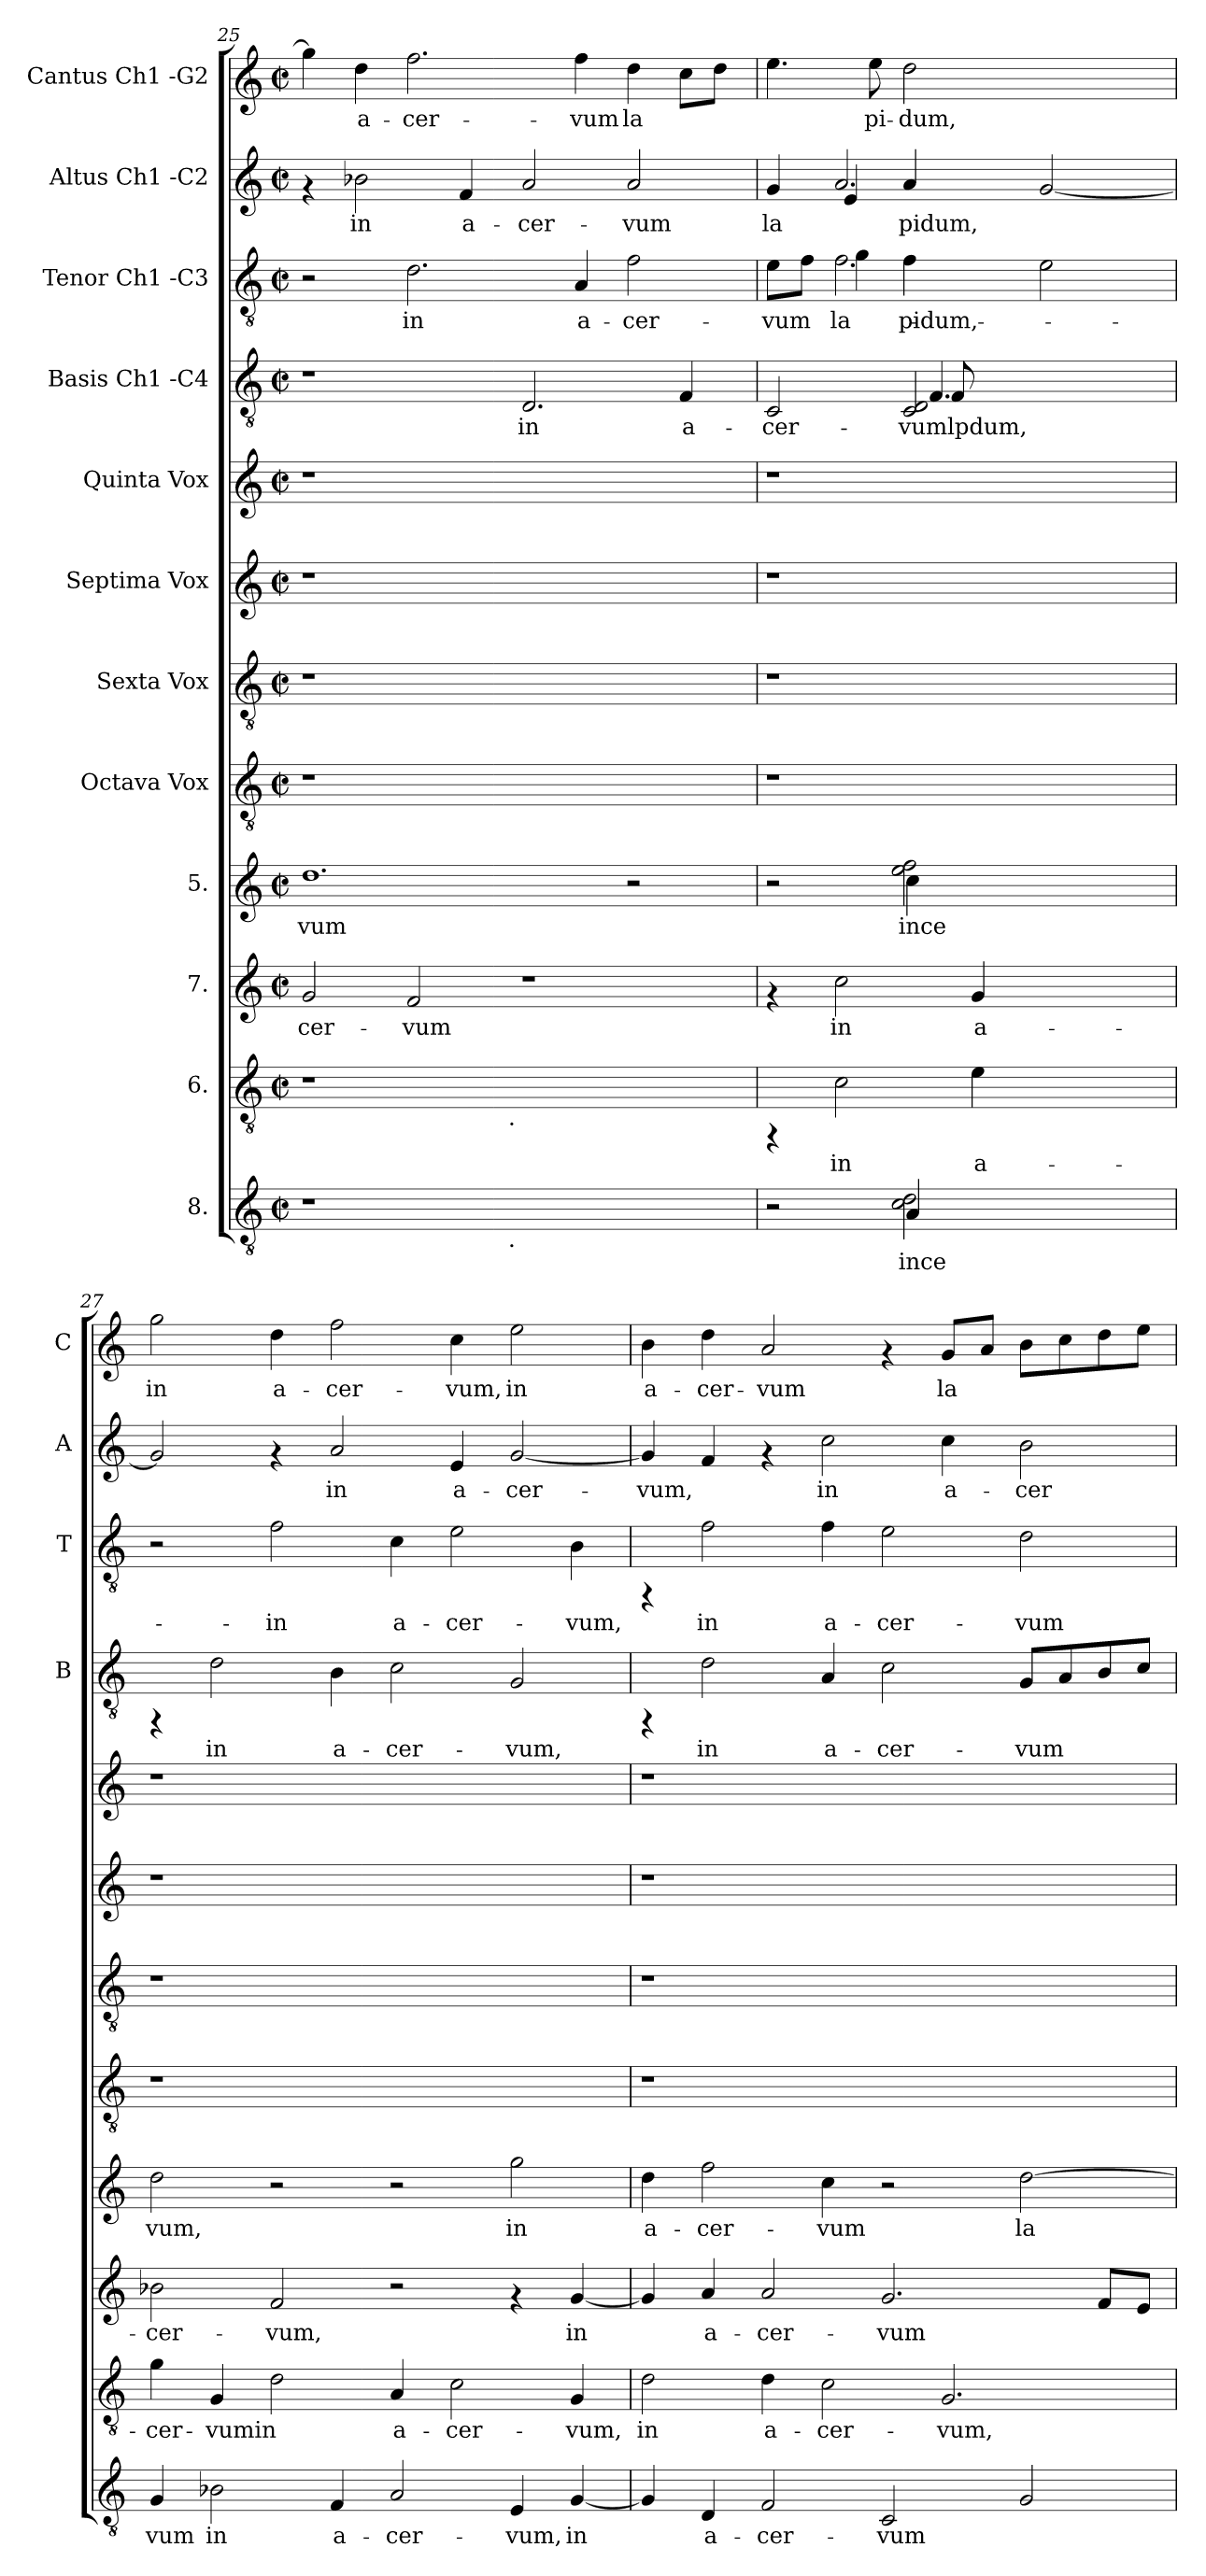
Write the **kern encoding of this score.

**kern	**text	**kern	**text	**kern	**text	**kern	**text	**kern	**kern	**kern	**kern	**kern	**text	**kern	**text	**kern	**text	**kern	**text
*part12	*part12	*part11	*part11	*part10	*part10	*part9	*part9	*part8	*part7	*part6	*part5	*part4	*part4	*part3	*part3	*part2	*part2	*part1	*part1
*staff12	*staff12	*staff11	*staff11	*staff10	*staff10	*staff9	*staff9	*staff8	*staff7	*staff6	*staff5	*staff4	*staff4	*staff3	*staff3	*staff2	*staff2	*staff1	*staff1
*I"8.	*	*I"6.	*	*I"7.	*	*I"5.	*	*I"Octava  Vox	*I"Sexta  Vox	*I"Septima  Vox	*I"Quinta  Vox	*I"Basis  Ch1 -C4	*	*I"Tenor  Ch1 -C3	*	*I"Altus  Ch1 -C2	*	*I"Cantus  Ch1 -G2	*
*	*	*	*	*	*	*	*	*	*	*	*	*I'B	*	*I'T	*	*I'A	*	*I'C	*
*clefGv2	*	*clefGv2	*	*clefG2	*	*clefG2	*	*clefGv2	*clefGv2	*clefG2	*clefG2	*clefGv2	*	*clefGv2	*	*clefG2	*	*clefG2	*
*k[]	*	*k[]	*	*k[]	*	*k[]	*	*k[]	*k[]	*k[]	*k[]	*k[]	*	*k[]	*	*k[]	*	*k[]	*
*C:	*	*C:	*	*C:	*	*C:	*	*C:	*C:	*C:	*C:	*C:	*	*C:	*	*C:	*	*C:	*
*M2/2	*	*M2/2	*	*M2/2	*	*M2/2	*	*M2/2	*M2/2	*M2/2	*M2/2	*M2/2	*	*M2/2	*	*M2/2	*	*M2/2	*
*met(c|)	*	*met(c|)	*	*met(c|)	*	*met(c|)	*	*met(c|)	*met(c|)	*met(c|)	*met(c|)	*met(c|)	*	*met(c|)	*	*met(c|)	*	*met(c|)	*
=25	=25	=25	=25	=25	=25	=25	=25	=25	=25	=25	=25	=25	=25	=25	=25	=25	=25	=25	=25
!	!	!	!	!	!LO:LY:b:cj	!	!LO:LY:b:cj	!	!	!	!	!	!	!	!	!	!	!	!LO:LY:b:cj
*^	*	*^	*	*	*	*	*	*	*	*	*	*	*	*	*	*	*	*	*
1r	2ryy	.	1r	2ryy	.	2g/	-cer-	1.dd	-vum	1r	1r	1r	1r	1r	.	2r	.	4rf	.	4gg\]	.
!	!	!	!	!	!	!	!	!	!	!	!	!	!	!	!	!	!	!	!LO:LY:b:cj	!	!LO:LY:b:cj
.	.	.	.	.	.	.	.	.	.	.	.	.	.	.	.	.	.	2b-X\	in	4dd\	a-
!	!	!	!	!	!	!	!LO:LY:b:cj	!	!	!	!	!	!	!	!	!	!LO:LY:b:cj	!	!	!	!LO:LY:b:cj
.	4...ryy	.	.	4...ryy	.	2f/	-vum	.	.	.	.	.	.	.	.	2.d\	in	.	.	2.ff\	-cer-
!	!	!	!	!	!	!	!	!	!	!	!	!	!	!	!	!	!	!	!LO:LY:b:cj	!	!
.	.	.	.	.	.	.	.	.	.	.	.	.	.	.	.	.	.	4f/	a-	.	.
!	!	!	!	!LO:TX:b:t=.	!	!	!	!	!	!	!	!	!	!	!	!	!	!	!	!	!
!	!LO:TX:b:t=.	!	!	!	!	!	!	!	!	!	!	!	!	!	!	!	!	!	!	!	!
.	1ryy	.	.	1ryy	.	.	.	.	.	.	.	.	.	.	.	.	.	.	.	.	.
!	!	!	!	!	!	!	!	!	!	!	!	!	!	!	!LO:LY:b:cj	!	!	!	!LO:LY:b:cj	!	!
1ryy	.	.	1ryy	.	.	1r	.	.	.	1ryy	1ryy	1ryy	1ryy	2.D/	in	.	.	2a/	-cer-	.	.
!	!	!	!	!	!	!	!	!	!	!	!	!	!	!	!	!	!LO:LY:b:cj	!	!	!	!LO:LY:b:cj
.	.	.	.	.	.	.	.	.	.	.	.	.	.	.	.	4A/	a-	.	.	4ff\	-vum
!	!	!	!	!	!	!	!	!	!	!	!	!	!	!	!	!	!LO:LY:b:cj	!	!LO:LY:b:cj	!	!LO:LY:b:cj
.	.	.	.	.	.	.	.	2r	.	.	.	.	.	.	.	2f\	-cer-	2a/	-vum	4dd\	la-
!	!	!	!	!	!	!	!	!	!	!	!	!	!	!	!LO:LY:b:cj	!	!	!	!	!	!LO:LY:b:cj
.	.	.	.	.	.	.	.	.	.	.	.	.	.	4F/	a-	.	.	.	.	8cc\L	--
!	!	!	!	!	!	!	!	!	!	!	!	!	!	!	!	!	!	!	!	!	!LO:LY:b:cj
.	.	.	.	.	.	.	.	.	.	.	.	.	.	.	.	.	.	.	.	8dd\J	--
.	32ryy	.	.	32ryy	.	.	.	.	.	.	.	.	.	.	.	.	.	.	.	.	.
=26	=26	=26	=26	=26	=26	=26	=26	=26	=26	=26	=26	=26	=26	=26	=26	=26	=26	=26	=26	=26	=26
*	*	*	*	*	*	*	*	*^	*	*	*	*	*	*	*	*	*	*	*	*	*
!	!	!	!	!	!	!	!	!	!	!	!	!	!	!	!	!LO:LY:b:cj	!	!LO:LY:b:cj	!	!LO:LY:b:cj	!	!LO:LY:b:cj
*	*	*	*	*	*	*	*	*	*	*	*	*	*	*	*^	*	*^	*	*^	*	*	*
*	*	*	*v	*v	*	*	*	*	*	*	*	*	*	*	*	*^	*	*	*	*	*	*	*	*	*
2r	2ryy	.	4rFF	.	4rf	.	2r	2ryy	.	1r	1r	1r	1r	2C/	2ryy	2ryy	-cer-	8e\L	4ryy	-vum	4g/	4ryy	la-	4.ee\	--
!	!	!	!	!	!	!	!	!	!	!	!	!	!	!	!	!	!	!	!	!LO:LY:b:cj	!	!	!	!	!
.	.	.	.	.	.	.	.	.	.	.	.	.	.	.	.	.	.	8f\J	.	.	.	.	.	.	.
!	!	!	!	!LO:LY:b:cj	!	!LO:LY:b:cj	!	!	!	!	!	!	!	!	!	!	!	!	!	!LO:LY:b:cj	!	!	!LO:LY:b:cj	!	!
.	.	.	2c\	in	2cc\	in	.	.	.	.	.	.	.	.	.	.	.	2.f\	4g\	la-	2.a/	4e/	--	.	.
!	!	!	!	!	!	!	!	!	!	!	!	!	!	!	!	!	!	!	!	!	!	!	!	!	!LO:LY:b:cj
.	.	.	.	.	.	.	.	.	.	.	.	.	.	.	.	.	.	.	.	.	.	.	.	8ee\	-pi-
!	!	!LO:LY:b:cj	!	!	!	!	!	!	!LO:LY:b:cj	!	!	!	!	!	!	!	!LO:LY:b:cj	!	!	!LO:LY:b:cj	!	!	!LO:LY:b:cj	!	!LO:LY:b:cj
2d\ 2c\	4A/	ince	.	.	.	.	2ff\ 2ee\	4cc\	ince	.	.	.	.	2D/ 2C/	4.F/	8F/	-vumlpdum,	.	4f\	-pidum,-	.	4a/	-pidum,-	2dd\	-dum,
.	.	.	.	.	.	.	.	.	.	.	.	.	.	.	.	2ryy	.	.	.	.	.	.	.	.	.
!	!	!	!	!LO:LY:b:cj	!	!LO:LY:b:cj	!	!	!	!	!	!	!	!	!	!	!	!	!	!	!	!	!	!	!
.	2ryy	.	4e\	a-	4g/	a-	.	2ryy	.	.	.	.	.	.	.	.	.	.	2.ryy	.	.	2.ryy	.	.	.
.	.	.	.	.	.	.	.	.	.	.	.	.	.	.	2ryy	.	.	.	.	.	.	.	.	.	.
2ryy	.	.	2ryy	.	2ryy	.	2ryy	.	.	2ryy	2ryy	2ryy	2ryy	2ryy	.	.	.	2e\	.	.	[<2g/	.	.	2ryy	.
.	.	.	.	.	.	.	.	.	.	.	.	.	.	.	.	4.ryy	.	.	.	.	.	.	.	.	.
.	4ryy	.	.	.	.	.	.	4ryy	.	.	.	.	.	.	.	.	.	.	.	.	.	.	.	.	.
.	.	.	.	.	.	.	.	.	.	.	.	.	.	.	8ryy	.	.	.	.	.	.	.	.	.	.
*	*	*	*	*	*	*	*	*	*	*	*	*	*	*	*v	*v	*	*	*	*	*v	*v	*	*	*
*v	*v	*	*	*	*	*	*v	*v	*	*	*	*	*	*	*	*	*v	*v	*	*	*	*	*
=27	=27	=27	=27	=27	=27	=27	=27	=27	=27	=27	=27	=27	=27	=27	=27	=27	=27	=27	=27	=27
!	!LO:LY:b:cj	!	!LO:LY:b:cj	!	!LO:LY:b:cj	!	!LO:LY:b:cj	!	!	!	!	!	!	!	!	!	!	!LO:LY:b:cj	!	!LO:LY:b:cj
*	*	*	*	*	*	*	*	*	*	*	*	*v	*v	*	*	*	*	*	*	*
4G/	vum	4g\	-cer-	2b-X\	-cer-	2dd\	vum,	1r	1r	1r	1r	4rFF	.	2r	.	2g/]	-	2gg\	in
!	!LO:LY:b:cj	!	!LO:LY:b:cj	!	!	!	!	!	!	!	!	!	!LO:LY:b:cj	!	!	!	!	!	!
2B-X\	in	4G/	-vumin	.	.	.	.	.	.	.	.	2d\	in	.	.	.	.	.	.
!	!	!	!LO:LY:b:cj	!	!LO:LY:b:cj	!	!	!	!	!	!	!	!	!	!LO:LY:b:cj	!	!	!	!LO:LY:b:cj
.	.	2d\	.	2f/	-vum,	2r	.	.	.	.	.	.	.	2f\	-in	4rf	.	4dd\	a-
!	!LO:LY:b:cj	!	!	!	!	!	!	!	!	!	!	!	!LO:LY:b:cj	!	!	!	!LO:LY:b:cj	!	!LO:LY:b:cj
4F/	a-	.	.	.	.	.	.	.	.	.	.	4B\	a-	.	.	2a/	in	2ff\	-cer-
!	!LO:LY:b:cj	!	!LO:LY:b:cj	!	!	!	!	!	!	!	!	!	!LO:LY:b:cj	!	!LO:LY:b:cj	!	!	!	!
2A/	-cer-	4A/	a-	2r	.	2r	.	1ryy	1ryy	1ryy	1ryy	2c\	-cer-	4c\	a-	.	.	.	.
!	!	!	!LO:LY:b:cj	!	!	!	!	!	!	!	!	!	!	!	!LO:LY:b:cj	!	!LO:LY:b:cj	!	!LO:LY:b:cj
.	.	2c\	-cer-	.	.	.	.	.	.	.	.	.	.	2e\	-cer-	4e/	a-	4cc\	-vum,
!	!LO:LY:b:cj	!	!	!	!	!	!LO:LY:b:cj	!	!	!	!	!	!LO:LY:b:cj	!	!	!	!LO:LY:b:cj	!	!LO:LY:b:cj
4E/	-vum,	.	.	4rf	.	2gg\	in	.	.	.	.	2G/	-vum,	.	.	[<2g/	-cer-	2ee\	in
!	!LO:LY:b:cj	!	!LO:LY:b:cj	!	!LO:LY:b:cj	!	!	!	!	!	!	!	!	!	!LO:LY:b:cj	!	!	!	!
[<4G/	in	4G/	-vum,	[<4g/	in	.	.	.	.	.	.	.	.	4B\	-vum,	.	.	.	.
!!LO:PB:g=z
=28	=28	=28	=28	=28	=28	=28	=28	=28	=28	=28	=28	=28	=28	=28	=28	=28	=28	=28	=28
!	!LO:LY:b:cj	!	!LO:LY:b:cj	!	!LO:LY:b:cj	!	!LO:LY:b:cj	!	!	!	!	!	!	!	!	!	!LO:LY:b:cj	!	!LO:LY:b:cj
4G/]	.	2d\	in	4g/]	.	4dd\	a-	1r	1r	1r	1r	4rFF	.	4rFF	.	4g/]	-vum,	4b\	a-
!	!LO:LY:b:cj	!	!	!	!LO:LY:b:cj	!	!LO:LY:b:cj	!	!	!	!	!	!LO:LY:b:cj	!	!LO:LY:b:cj	!	!LO:LY:b:cj	!	!LO:LY:b:cj
4D/	a-	.	.	4a/	a-	2ff\	-cer-	.	.	.	.	2d\	in	2f\	in	4f/	.	4dd\	-cer-
!	!LO:LY:b:cj	!	!LO:LY:b:cj	!	!LO:LY:b:cj	!	!	!	!	!	!	!	!	!	!	!	!	!	!LO:LY:b:cj
2F/	-cer-	4d\	a-	2a/	-cer-	.	.	.	.	.	.	.	.	.	.	4rf	.	2a/	-vum
!	!	!	!LO:LY:b:cj	!	!	!	!LO:LY:b:cj	!	!	!	!	!	!LO:LY:b:cj	!	!LO:LY:b:cj	!	!LO:LY:b:cj	!	!
.	.	2c\	-cer-	.	.	4cc\	-vum	.	.	.	.	4A/	a-	4f\	a-	2cc\	in	.	.
!	!LO:LY:b:cj	!	!	!	!LO:LY:b:cj	!	!	!	!	!	!	!	!LO:LY:b:cj	!	!LO:LY:b:cj	!	!	!	!
2C/	-vum	.	.	2.g/	-vum	2r	.	1ryy	1ryy	1ryy	1ryy	2c\	-cer-	2e\	-cer-	.	.	4rf	.
!	!	!	!LO:LY:b:cj	!	!	!	!	!	!	!	!	!	!	!	!	!	!LO:LY:b:cj	!	!LO:LY:b:cj
.	.	2.G/	-vum,	.	.	.	.	.	.	.	.	.	.	.	.	4cc\	a-	8g/L	la-
!	!	!	!	!	!	!	!	!	!	!	!	!	!	!	!	!	!	!	!LO:LY:b:cj
.	.	.	.	.	.	.	.	.	.	.	.	.	.	.	.	.	.	8a/J	--
!	!LO:LY:b:cj	!	!	!	!	!	!LO:LY:b:cj	!	!	!	!	!	!LO:LY:b:cj	!	!LO:LY:b:cj	!	!LO:LY:b:cj	!	!LO:LY:b:cj
2G/	.	.	.	.	.	[>2dd\	la-	.	.	.	.	8G/L	-vum	2d\	-vum	2b\	-cer-	8b\L	--
!	!	!	!	!	!	!	!	!	!	!	!	!	!LO:LY:b:cj	!	!	!	!	!	!LO:LY:b:cj
.	.	.	.	.	.	.	.	.	.	.	.	8A/	.	.	.	.	.	8cc\	--
!	!	!	!	!	!LO:LY:b:cj	!	!	!	!	!	!	!	!LO:LY:b:cj	!	!	!	!	!	!LO:LY:b:cj
.	.	.	.	8f/L	.	.	.	.	.	.	.	8B/	.	.	.	.	.	8dd\	--
!	!	!	!	!	!LO:LY:b:cj	!	!	!	!	!	!	!	!LO:LY:b:cj	!	!	!	!	!	!LO:LY:b:cj
.	.	.	.	8e/J	.	.	.	.	.	.	.	8c/J	.	.	.	.	.	8ee\J	--
=	=	=	=	=	=	=	=	=	=	=	=	=	=	=	=	=	=	=	=
*-	*-	*-	*-	*-	*-	*-	*-	*-	*-	*-	*-	*-	*-	*-	*-	*-	*-	*-	*-
